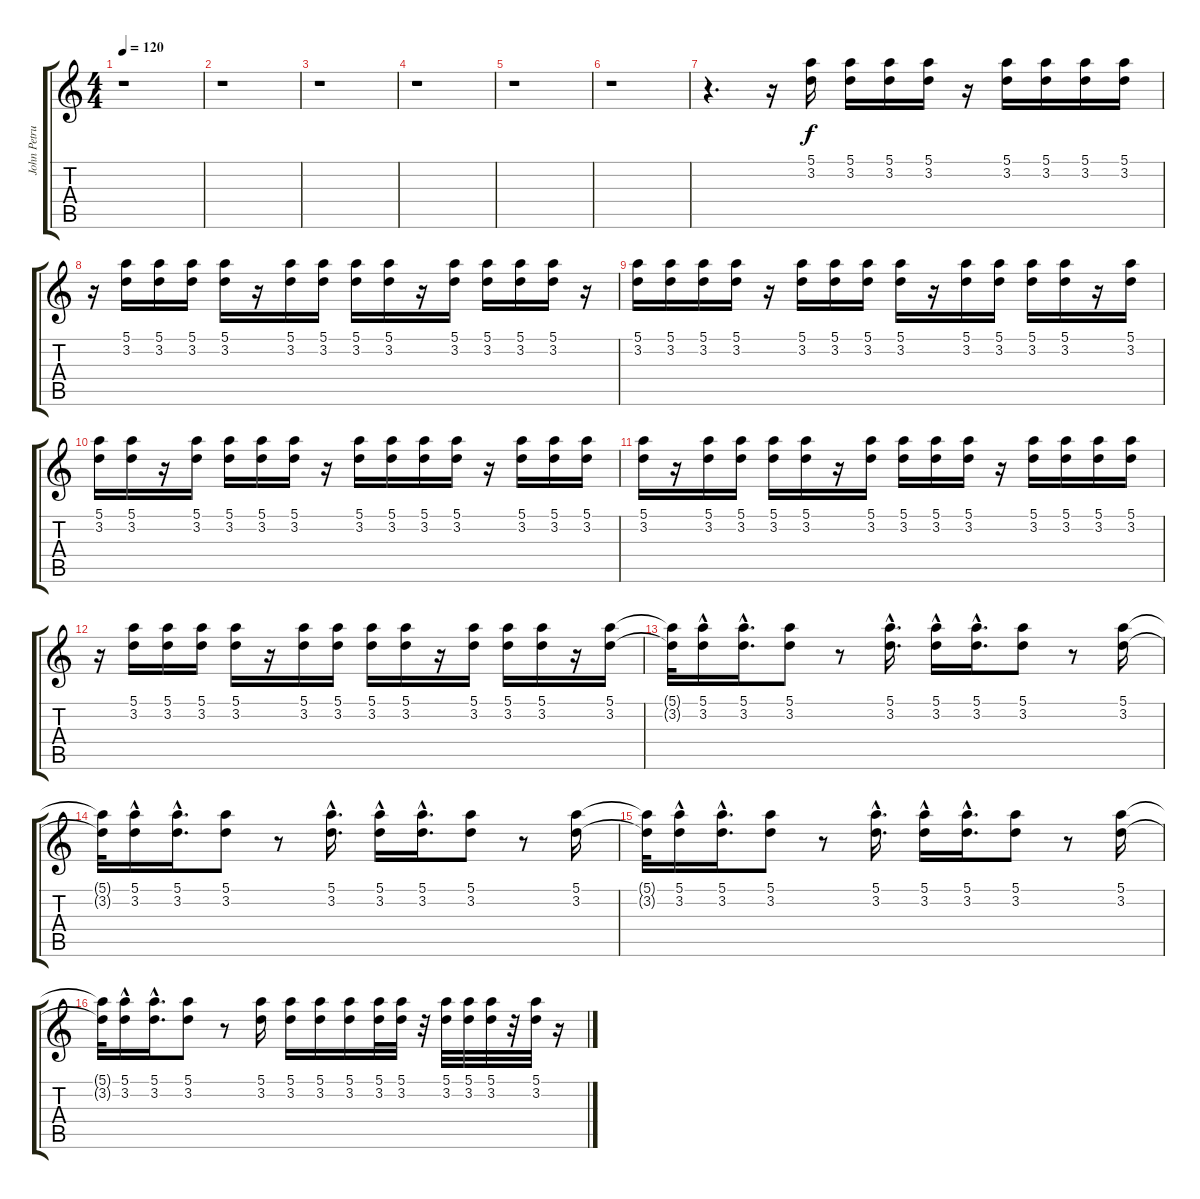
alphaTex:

\track ("John Petrucci - Accoustique" "John Petru") {instrument distortionguitar}
\staff {score tabs}
\tuning (E4 B3 G3 D3 A2 E2) {hide}
\ts (4 4)
\tempo 120
\clef g2
\ks c
r.1{dy f} |
r.1 |
r.1 |
r.1 |
r.1 |
r.1 |
r.4{d} r.16 (5.1 3.2).16{balance 0} (5.1 3.2).16 (5.1 3.2).16 (5.1 3.2).16 r.16 (5.1 3.2).16 (5.1 3.2).16 (5.1 3.2).16 (5.1 3.2).16 |
r.16 (5.1 3.2).16 (5.1 3.2).16 (5.1 3.2).16 (5.1 3.2).16 r.16 (5.1 3.2).16 (5.1 3.2).16 (5.1 3.2).16 (5.1 3.2).16 r.16 (5.1 3.2).16 (5.1 3.2).16 (5.1 3.2).16 (5.1 3.2).16 r.16 |
(5.1 3.2).16 (5.1 3.2).16 (5.1 3.2).16 (5.1 3.2).16 r.16 (5.1 3.2).16 (5.1 3.2).16 (5.1 3.2).16 (5.1 3.2).16 r.16 (5.1 3.2).16 (5.1 3.2).16 (5.1 3.2).16 (5.1 3.2).16 r.16 (5.1 3.2).16 |
(5.1 3.2).16 (5.1 3.2).16 r.16 (5.1 3.2).16 (5.1 3.2).16 (5.1 3.2).16 (5.1 3.2).16 r.16 (5.1 3.2).16 (5.1 3.2).16 (5.1 3.2).16 (5.1 3.2).16 r.16 (5.1 3.2).16 (5.1 3.2).16 (5.1 3.2).16 |
(5.1 3.2).16 r.16 (5.1 3.2).16 (5.1 3.2).16 (5.1 3.2).16 (5.1 3.2).16 r.16 (5.1 3.2).16 (5.1 3.2).16 (5.1 3.2).16 (5.1 3.2).16 r.16 (5.1 3.2).16 (5.1 3.2).16 (5.1 3.2).16 (5.1 3.2).16 |
r.16 (5.1 3.2).16 (5.1 3.2).16 (5.1 3.2).16 (5.1 3.2).16 r.16 (5.1 3.2).16 (5.1 3.2).16 (5.1 3.2).16 (5.1 3.2).16 r.16 (5.1 3.2).16 (5.1 3.2).16 (5.1 3.2).16 r.16 (5.1 3.2).16 |
(5.1{t} 3.2{t}).32 (5.1{hac} 3.2{hac}).16 (5.1{hac} 3.2{hac}).16{d} (5.1 3.2).8 r.8 (5.1{hac} 3.2{hac}).16{d} (5.1{hac} 3.2{hac}).16 (5.1{hac} 3.2{hac}).16{d} (5.1 3.2).8 r.8 (5.1 3.2).16 |
(5.1{t} 3.2{t}).32 (5.1{hac} 3.2{hac}).16 (5.1{hac} 3.2{hac}).16{d} (5.1 3.2).8 r.8 (5.1{hac} 3.2{hac}).16{d} (5.1{hac} 3.2{hac}).16 (5.1{hac} 3.2{hac}).16{d} (5.1 3.2).8 r.8 (5.1 3.2).16 |
(5.1{t} 3.2{t}).32 (5.1{hac} 3.2{hac}).16 (5.1{hac} 3.2{hac}).16{d} (5.1 3.2).8 r.8 (5.1{hac} 3.2{hac}).16{d} (5.1{hac} 3.2{hac}).16 (5.1{hac} 3.2{hac}).16{d} (5.1 3.2).8 r.8 (5.1 3.2).16 |
(5.1{t} 3.2{t}).32 (5.1{hac} 3.2{hac}).16 (5.1{hac} 3.2{hac}).16{d} (5.1 3.2).8 r.8 (5.1 3.2).16 (5.1 3.2).16 (5.1 3.2).16 (5.1 3.2).16 (5.1 3.2).32 (5.1 3.2).32 r.32 (5.1 3.2).32 (5.1 3.2).32 (5.1 3.2).32 r.32 (5.1 3.2).32 r.16
